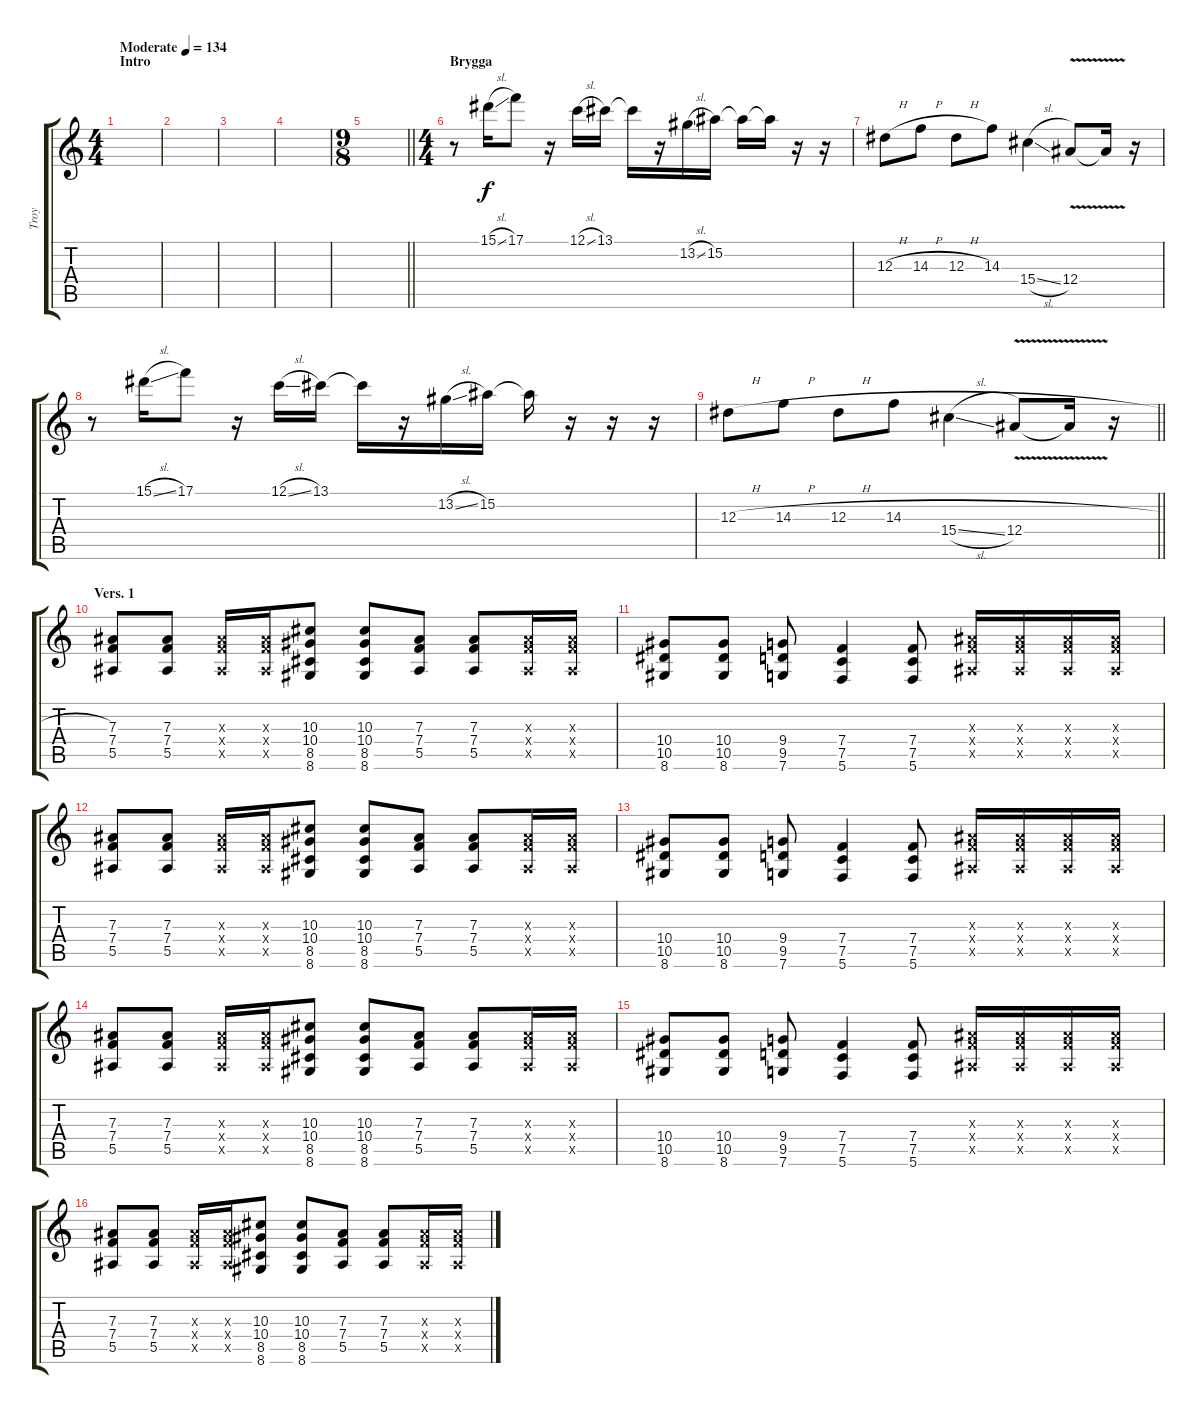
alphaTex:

\track ("Troy" "Troy") {instrument overdrivenguitar}
\staff {score tabs}
\tuning (C4 G3 Eb3 Bb2 F2 C2) {hide}
\ts (4 4)
\section ("" "Intro")
\tempo (134 "Moderate")
\clef g2
\ks c
|
|
|
|
\ts (9 8)
\barLineRight lightlight
|
\ts (4 4)
\section ("" "Brygga")
r.8 15.1{sl}.16 17.1.8 r.16 12.1{sl}.16 13.1.16 13.1{t}.16 r.16 13.2{sl}.16 15.2.16 15.2{t}.16 15.2{t}.16 r.16 r.16 |
12.3{h}.8 14.3{h}.8 12.3{h}.8 14.3.8 15.4{sl}.4 12.4{v}.8 12.4{t}.16 r.16 |
r.8 15.1{sl}.16 17.1.8 r.16 12.1{sl}.16 13.1.16 13.1{t}.16 r.16 13.2{sl}.16 15.2.16 15.2{t}.16 r.16 r.16 r.16 |
\barLineRight lightlight
12.3{h}.8 14.3{h}.8 12.3{h}.8 14.3{h}.8 15.4{sl}.4 12.4{v}.8 12.4{t}.16 r.16 |
\section ("" "Vers. 1")
(7.3 7.4 5.5).8 (7.3 7.4 5.5).8 (7.3{x} 7.4{x} 5.5{x}).16 (7.3{x} 7.4{x} 5.5{x}).16 (10.3 10.4 8.5 8.6).8 (10.3 10.4 8.5 8.6).8 (7.3 7.4 5.5).8 (7.3 7.4 5.5).8 (7.3{x} 7.4{x} 5.5{x}).16 (7.3{x} 7.4{x} 5.5{x}).16 |
(10.4 10.5 8.6).8 (10.4 10.5 8.6).8 (9.4 9.5 7.6).8 (7.4 7.5 5.6).4 (7.4 7.5 5.6).8 (7.3{x} 7.4{x} 5.5{x}).16 (7.3{x} 7.4{x} 5.5{x}).16 (7.3{x} 7.4{x} 5.5{x}).16 (7.3{x} 7.4{x} 5.5{x}).16 |
(7.3 7.4 5.5).8 (7.3 7.4 5.5).8 (7.3{x} 7.4{x} 5.5{x}).16 (7.3{x} 7.4{x} 5.5{x}).16 (10.3 10.4 8.5 8.6).8 (10.3 10.4 8.5 8.6).8 (7.3 7.4 5.5).8 (7.3 7.4 5.5).8 (7.3{x} 7.4{x} 5.5{x}).16 (7.3{x} 7.4{x} 5.5{x}).16 |
(10.4 10.5 8.6).8 (10.4 10.5 8.6).8 (9.4 9.5 7.6).8 (7.4 7.5 5.6).4 (7.4 7.5 5.6).8 (7.3{x} 7.4{x} 5.5{x}).16 (7.3{x} 7.4{x} 5.5{x}).16 (7.3{x} 7.4{x} 5.5{x}).16 (7.3{x} 7.4{x} 5.5{x}).16 |
(7.3 7.4 5.5).8 (7.3 7.4 5.5).8 (7.3{x} 7.4{x} 5.5{x}).16 (7.3{x} 7.4{x} 5.5{x}).16 (10.3 10.4 8.5 8.6).8 (10.3 10.4 8.5 8.6).8 (7.3 7.4 5.5).8 (7.3 7.4 5.5).8 (7.3{x} 7.4{x} 5.5{x}).16 (7.3{x} 7.4{x} 5.5{x}).16 |
(10.4 10.5 8.6).8 (10.4 10.5 8.6).8 (9.4 9.5 7.6).8 (7.4 7.5 5.6).4 (7.4 7.5 5.6).8 (7.3{x} 7.4{x} 5.5{x}).16 (7.3{x} 7.4{x} 5.5{x}).16 (7.3{x} 7.4{x} 5.5{x}).16 (7.3{x} 7.4{x} 5.5{x}).16 |
(7.3 7.4 5.5).8 (7.3 7.4 5.5).8 (7.3{x} 7.4{x} 5.5{x}).16 (7.3{x} 7.4{x} 5.5{x}).16 (10.3 10.4 8.5 8.6).8 (10.3 10.4 8.5 8.6).8 (7.3 7.4 5.5).8 (7.3 7.4 5.5).8 (7.3{x} 7.4{x} 5.5{x}).16 (7.3{x} 7.4{x} 5.5{x}).16
